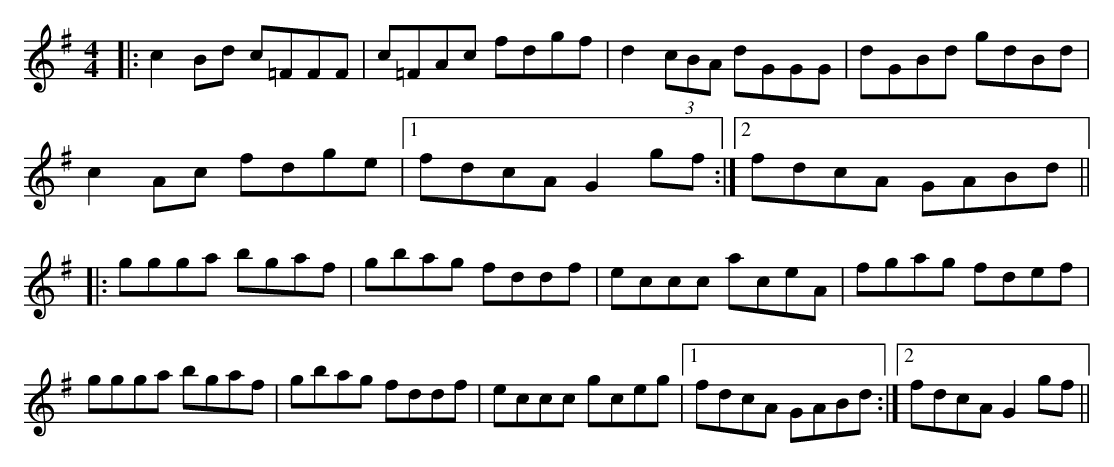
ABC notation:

X:1
M:4/4
K:G
|:c2 Bd c=FFF|c=FAc fdgf|d2 (3cBA dGGG|dGBd gdBd|
c2 Ac fdge|1 fdcA G2 gf:|2 fdcA GABd||
|:ggga bgaf|gbag fddf|eccc aceA|fgag fdef|
ggga bgaf|gbag fddf|eccc gceg|1 fdcA GABd:|2 fdcA G2 gf||
